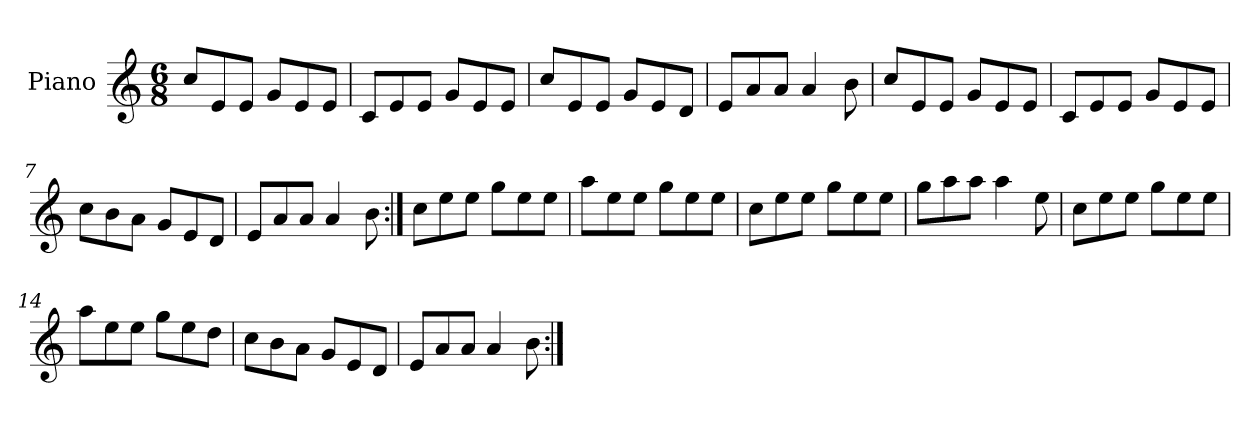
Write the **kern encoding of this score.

**kern
*part1
*staff1
*I"Piano
*I'Pno
*clefG2
*k[]
*M6/8
=1
8cc/L
8e/
8e/J
8g/L
8e/
8e/J
=2
8c/L
8e/
8e/J
8g/L
8e/
8e/J
=3
8cc/L
8e/
8e/J
8g/L
8e/
8d/J
=4
8e/L
8a/
8a/J
4a/
8b\
=5
8cc/L
8e/
8e/J
8g/L
8e/
8e/J
=6
8c/L
8e/
8e/J
8g/L
8e/
8e/J
=7
8cc\L
8b\
8a\J
8g/L
8e/
8d/J
=8
8e/L
8a/
8a/J
4a/
8b\
=9:|!
8cc\L
8ee\
8ee\J
8gg\L
8ee\
8ee\J
=10
8aa\L
8ee\
8ee\J
8gg\L
8ee\
8ee\J
=11
8cc\L
8ee\
8ee\J
8gg\L
8ee\
8ee\J
=12
8gg\L
8aa\
8aa\J
4aa\
8ee\
=13
8cc\L
8ee\
8ee\J
8gg\L
8ee\
8ee\J
=14
8aa\L
8ee\
8ee\J
8gg\L
8ee\
8dd\J
=15
8cc\L
8b\
8a\J
8g/L
8e/
8d/J
=16
8e/L
8a/
8a/J
4a/
8b\
=:|!
*-
